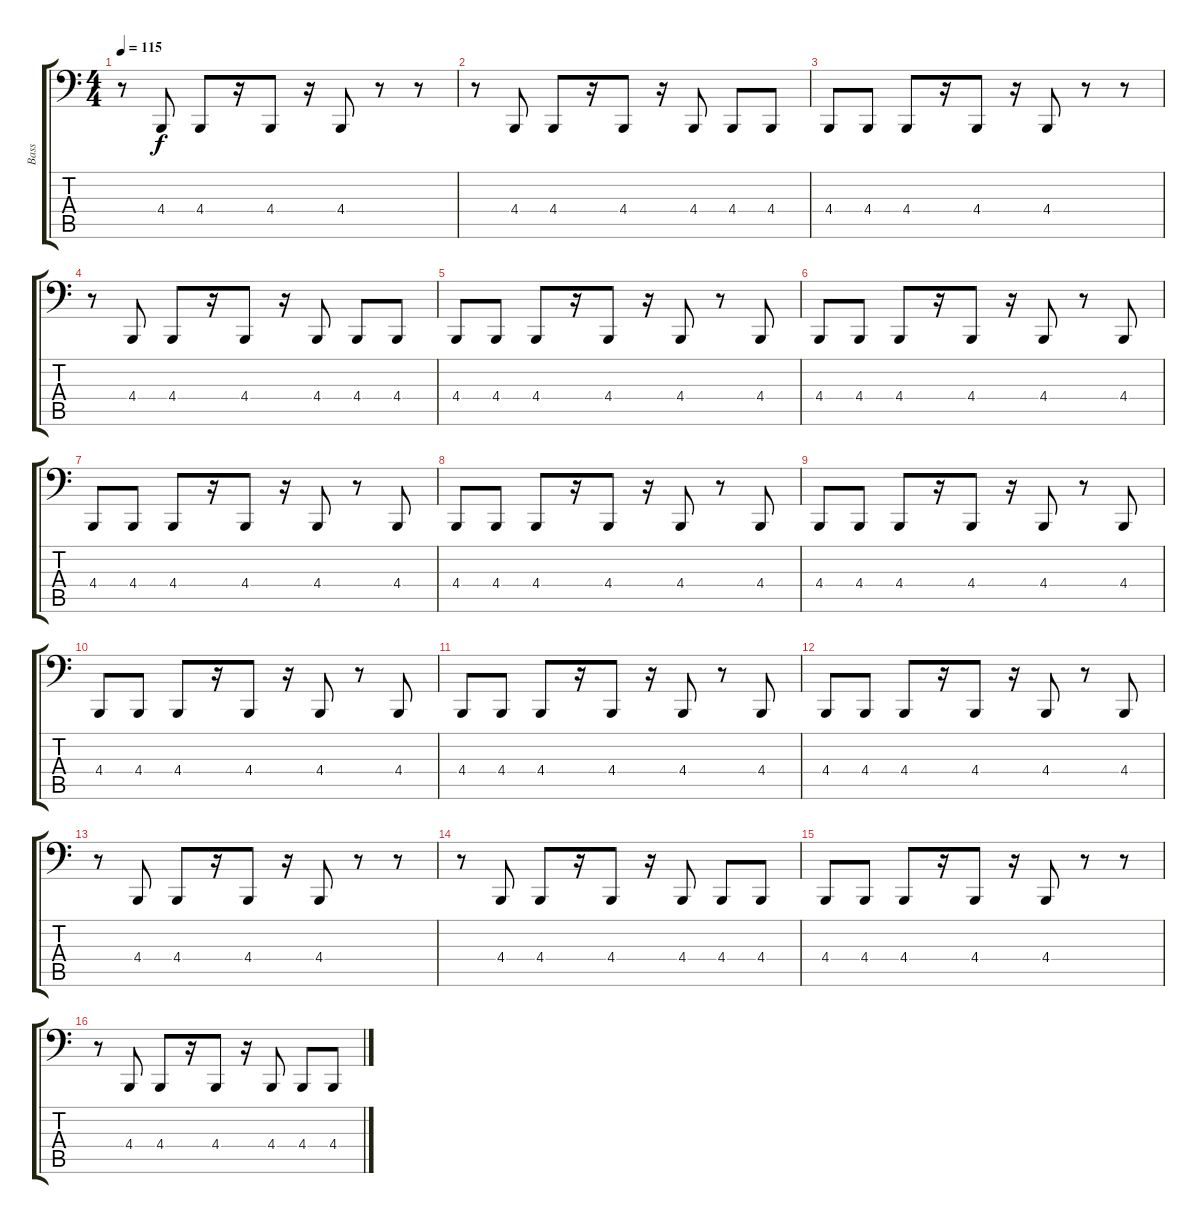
\track ("Bass" "Bass") {instrument lead8bassandlead}
\staff {score tabs}
\tuning (A2 E2 C2 G1 D1 A0) {hide}
\ts (4 4)
\tempo 115
\clef f4
\ks c
r.8{dy f} 4.4.8 4.4.8 r.16 4.4.8 r.16 4.4.8 r.8 r.8 |
r.8 4.4.8 4.4.8 r.16 4.4.8 r.16 4.4.8 4.4.8 4.4.8 |
4.4.8 4.4.8 4.4.8 r.16 4.4.8 r.16 4.4.8 r.8 r.8 |
r.8 4.4.8 4.4.8 r.16 4.4.8 r.16 4.4.8 4.4.8 4.4.8 |
4.4.8 4.4.8 4.4.8 r.16 4.4.8 r.16 4.4.8 r.8 4.4.8 |
4.4.8 4.4.8 4.4.8 r.16 4.4.8 r.16 4.4.8 r.8 4.4.8 |
4.4.8 4.4.8 4.4.8 r.16 4.4.8 r.16 4.4.8 r.8 4.4.8 |
4.4.8 4.4.8 4.4.8 r.16 4.4.8 r.16 4.4.8 r.8 4.4.8 |
4.4.8 4.4.8 4.4.8 r.16 4.4.8 r.16 4.4.8 r.8 4.4.8 |
4.4.8 4.4.8 4.4.8 r.16 4.4.8 r.16 4.4.8 r.8 4.4.8 |
4.4.8 4.4.8 4.4.8 r.16 4.4.8 r.16 4.4.8 r.8 4.4.8 |
4.4.8 4.4.8 4.4.8 r.16 4.4.8 r.16 4.4.8 r.8 4.4.8 |
r.8 4.4.8 4.4.8 r.16 4.4.8 r.16 4.4.8 r.8 r.8 |
r.8 4.4.8 4.4.8 r.16 4.4.8 r.16 4.4.8 4.4.8 4.4.8 |
4.4.8 4.4.8 4.4.8 r.16 4.4.8 r.16 4.4.8 r.8 r.8 |
r.8 4.4.8 4.4.8 r.16 4.4.8 r.16 4.4.8 4.4.8 4.4.8
